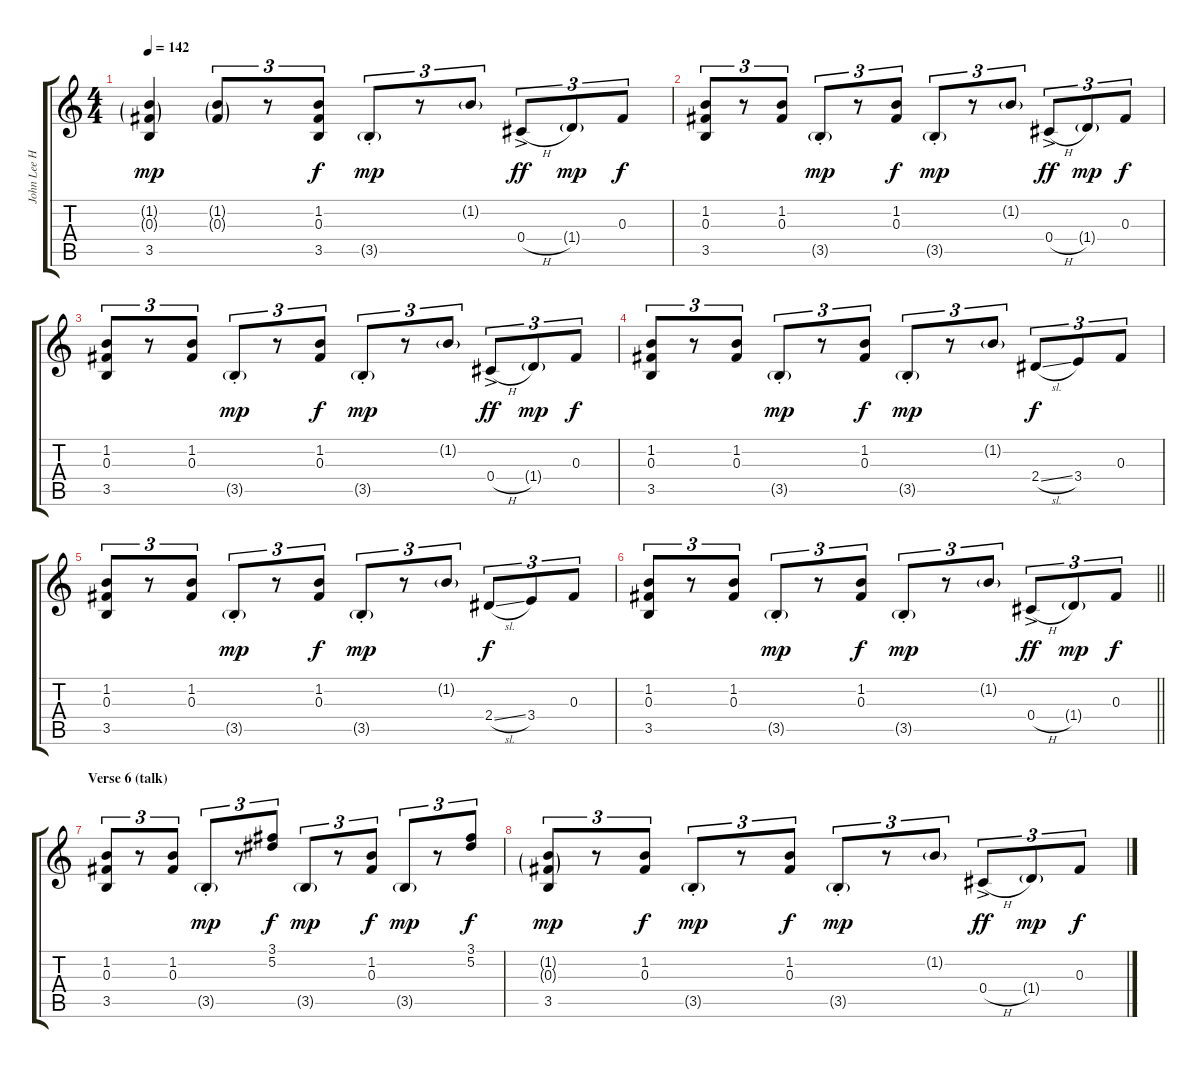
\track ("John Lee Hooker" "John Lee H") {instrument acousticguitarnylon}
\staff {score tabs}
\tuning (Eb4 Bb3 Gb3 Db3 Ab2 Eb2) {hide}
\ts (4 4)
\tempo 142
\clef g2
\ks c
(1.2{g} 0.3{g} 3.5{t}).4{dy mp} (1.2{g} 0.3{g}).8{tu (3 2)} r.8{tu (3 2)} (1.2 0.3 3.5).8{tu (3 2) dy f} 3.5{g st}.8{tu (3 2) dy mp} r.8{tu (3 2)} 1.2{g}.8{tu (3 2)} 0.4{h ac}.8{tu (3 2) dy ff} 1.4{g}.8{tu (3 2) dy mp} 0.3.8{tu (3 2) dy f} |
(1.2 0.3 3.5).8{tu (3 2)} r.8{tu (3 2)} (1.2 0.3).8{tu (3 2)} 3.5{g st}.8{tu (3 2) dy mp} r.8{tu (3 2)} (1.2 0.3).8{tu (3 2) dy f} 3.5{g st}.8{tu (3 2) dy mp} r.8{tu (3 2)} 1.2{g}.8{tu (3 2)} 0.4{h ac}.8{tu (3 2) dy ff} 1.4{g}.8{tu (3 2) dy mp} 0.3.8{tu (3 2) dy f} |
(1.2 0.3 3.5).8{tu (3 2)} r.8{tu (3 2)} (1.2 0.3).8{tu (3 2)} 3.5{g st}.8{tu (3 2) dy mp} r.8{tu (3 2)} (1.2 0.3).8{tu (3 2) dy f} 3.5{g st}.8{tu (3 2) dy mp} r.8{tu (3 2)} 1.2{g}.8{tu (3 2)} 0.4{h ac}.8{tu (3 2) dy ff} 1.4{g}.8{tu (3 2) dy mp} 0.3.8{tu (3 2) dy f} |
(1.2 0.3 3.5).8{tu (3 2)} r.8{tu (3 2)} (1.2 0.3).8{tu (3 2)} 3.5{g st}.8{tu (3 2) dy mp} r.8{tu (3 2)} (1.2 0.3).8{tu (3 2) dy f} 3.5{g st}.8{tu (3 2) dy mp} r.8{tu (3 2)} 1.2{g}.8{tu (3 2)} 2.4{sl}.8{tu (3 2) dy f} 3.4.8{tu (3 2)} 0.3.8{tu (3 2)} |
(1.2 0.3 3.5).8{tu (3 2)} r.8{tu (3 2)} (1.2 0.3).8{tu (3 2)} 3.5{g st}.8{tu (3 2) dy mp} r.8{tu (3 2)} (1.2 0.3).8{tu (3 2) dy f} 3.5{g st}.8{tu (3 2) dy mp} r.8{tu (3 2)} 1.2{g}.8{tu (3 2)} 2.4{sl}.8{tu (3 2) dy f} 3.4.8{tu (3 2)} 0.3.8{tu (3 2)} |
\barLineRight lightlight
(1.2 0.3 3.5).8{tu (3 2)} r.8{tu (3 2)} (1.2 0.3).8{tu (3 2)} 3.5{g st}.8{tu (3 2) dy mp} r.8{tu (3 2)} (1.2 0.3).8{tu (3 2) dy f} 3.5{g st}.8{tu (3 2) dy mp} r.8{tu (3 2)} 1.2{g}.8{tu (3 2)} 0.4{h ac}.8{tu (3 2) dy ff} 1.4{g}.8{tu (3 2) dy mp} 0.3.8{tu (3 2) dy f} |
\section ("" "Verse 6 (talk)")
(1.2 0.3 3.5).8{tu (3 2)} r.8{tu (3 2)} (1.2 0.3).8{tu (3 2)} 3.5{g st}.8{tu (3 2) dy mp} r.8{tu (3 2)} (3.1 5.2).8{tu (3 2) dy f} 3.5{g}.8{tu (3 2) dy mp} r.8{tu (3 2)} (1.2 0.3).8{tu (3 2) dy f} 3.5{g}.8{tu (3 2) dy mp} r.8{tu (3 2)} (3.1 5.2).8{tu (3 2) dy f} |
(1.2{g} 0.3{g} 3.5).8{tu (3 2) dy mp} r.8{tu (3 2)} (1.2 0.3).8{tu (3 2) dy f} 3.5{g st}.8{tu (3 2) dy mp} r.8{tu (3 2)} (1.2 0.3).8{tu (3 2) dy f} 3.5{g st}.8{tu (3 2) dy mp} r.8{tu (3 2)} 1.2{g}.8{tu (3 2)} 0.4{h ac}.8{tu (3 2) dy ff} 1.4{g}.8{tu (3 2) dy mp} 0.3.8{tu (3 2) dy f}
